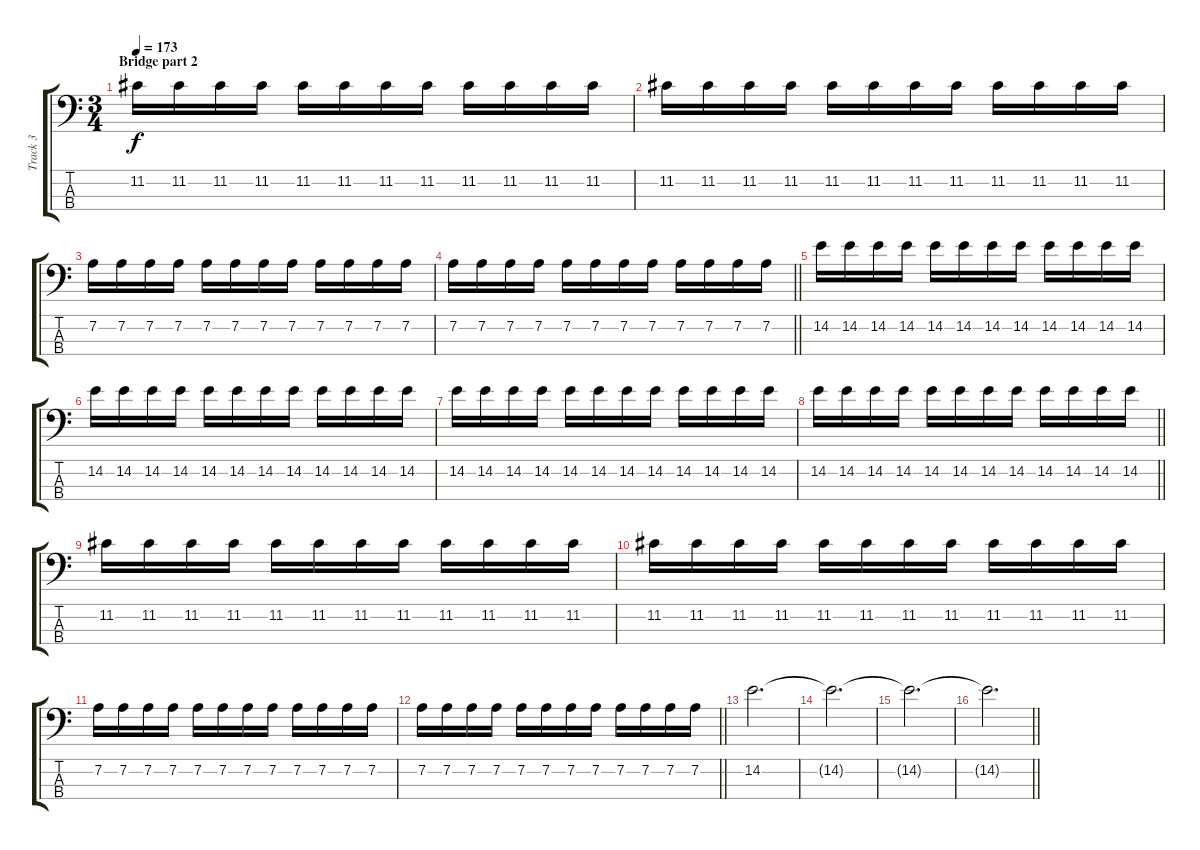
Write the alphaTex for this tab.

\track ("Track 3" "Track 3") {instrument electricbassfinger}
\staff {score tabs}
\tuning (G2 D2 A1 E1) {hide}
\ts (3 4)
\section ("" "Bridge part 2")
\tempo 173
\clef f4
\ks c
11.2.16{dy f} 11.2.16 11.2.16 11.2.16 11.2.16 11.2.16 11.2.16 11.2.16 11.2.16 11.2.16 11.2.16 11.2.16 |
11.2.16 11.2.16 11.2.16 11.2.16 11.2.16 11.2.16 11.2.16 11.2.16 11.2.16 11.2.16 11.2.16 11.2.16 |
7.2.16 7.2.16 7.2.16 7.2.16 7.2.16 7.2.16 7.2.16 7.2.16 7.2.16 7.2.16 7.2.16 7.2.16 |
\barLineRight lightlight
7.2.16 7.2.16 7.2.16 7.2.16 7.2.16 7.2.16 7.2.16 7.2.16 7.2.16 7.2.16 7.2.16 7.2.16 |
14.2.16 14.2.16 14.2.16 14.2.16 14.2.16 14.2.16 14.2.16 14.2.16 14.2.16 14.2.16 14.2.16 14.2.16 |
14.2.16 14.2.16 14.2.16 14.2.16 14.2.16 14.2.16 14.2.16 14.2.16 14.2.16 14.2.16 14.2.16 14.2.16 |
14.2.16 14.2.16 14.2.16 14.2.16 14.2.16 14.2.16 14.2.16 14.2.16 14.2.16 14.2.16 14.2.16 14.2.16 |
\barLineRight lightlight
14.2.16 14.2.16 14.2.16 14.2.16 14.2.16 14.2.16 14.2.16 14.2.16 14.2.16 14.2.16 14.2.16 14.2.16 |
11.2.16 11.2.16 11.2.16 11.2.16 11.2.16 11.2.16 11.2.16 11.2.16 11.2.16 11.2.16 11.2.16 11.2.16 |
11.2.16 11.2.16 11.2.16 11.2.16 11.2.16 11.2.16 11.2.16 11.2.16 11.2.16 11.2.16 11.2.16 11.2.16 |
7.2.16 7.2.16 7.2.16 7.2.16 7.2.16 7.2.16 7.2.16 7.2.16 7.2.16 7.2.16 7.2.16 7.2.16 |
\barLineRight lightlight
7.2.16 7.2.16 7.2.16 7.2.16 7.2.16 7.2.16 7.2.16 7.2.16 7.2.16 7.2.16 7.2.16 7.2.16 |
14.2.2{d} |
14.2{t}.2{d} |
14.2{t}.2{d} |
\barLineRight lightlight
14.2{t}.2{d}
